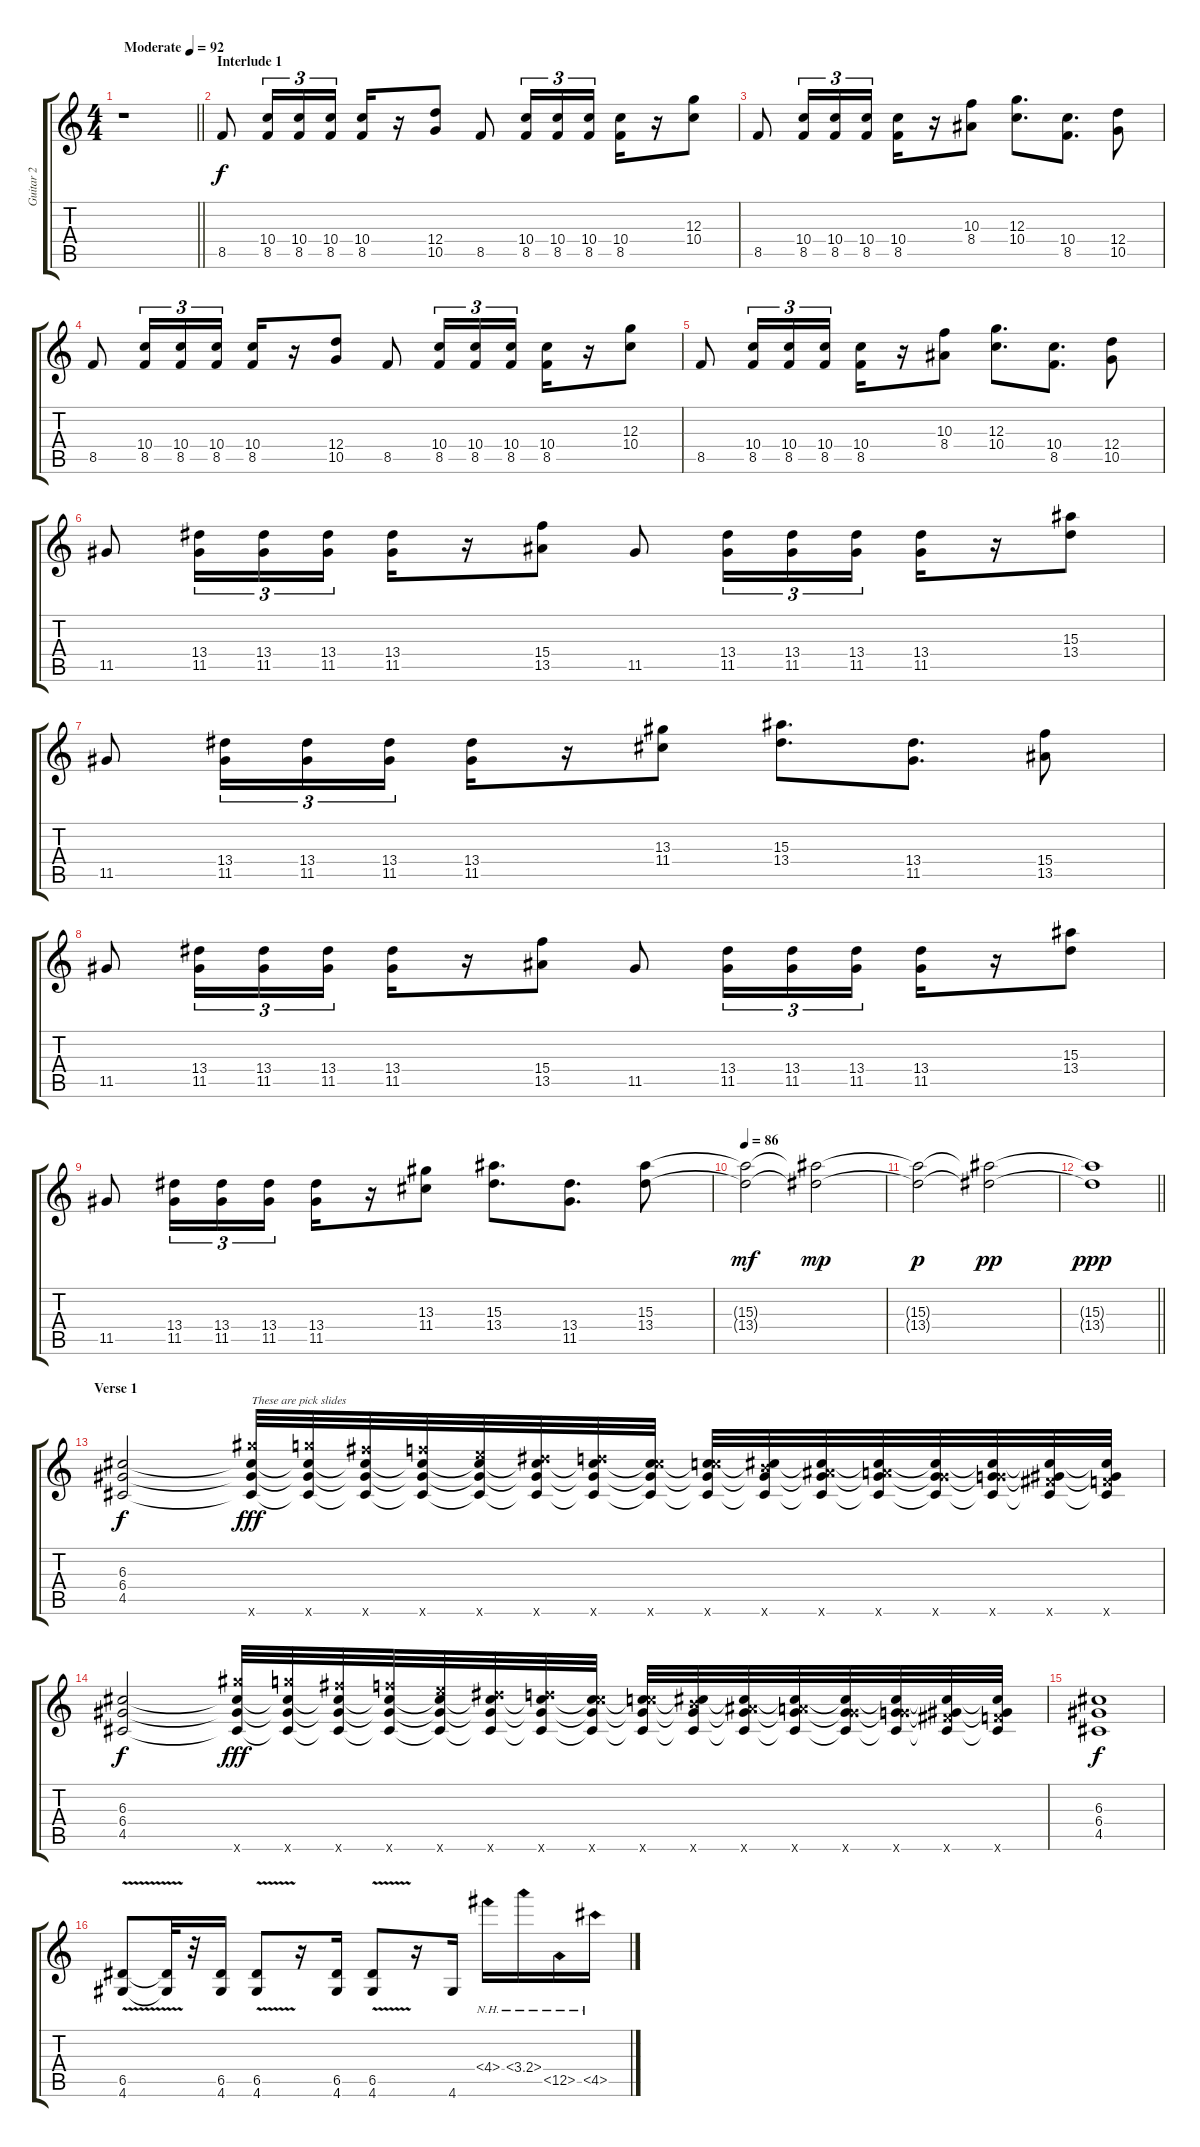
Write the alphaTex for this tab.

\track ("Guitar 2" "Guitar 2") {instrument overdrivenguitar}
\staff {score tabs}
\tuning (E4 B3 G3 D3 A2 E2) {hide}
\ts (4 4)
\tempo (92 "Moderate")
\clef g2
\barLineRight lightlight
\ks c
r.1{dy f instrument overdrivenguitar} |
\section ("" "Interlude 1")
8.5.8 (10.4 8.5).16{tu (3 2)} (10.4 8.5).16{tu (3 2)} (10.4 8.5).16{tu (3 2)} (10.4 8.5).16 r.16 (12.4 10.5).8 8.5.8 (10.4 8.5).16{tu (3 2)} (10.4 8.5).16{tu (3 2)} (10.4 8.5).16{tu (3 2)} (10.4 8.5).16 r.16 (12.3 10.4).8 |
8.5.8 (10.4 8.5).16{tu (3 2)} (10.4 8.5).16{tu (3 2)} (10.4 8.5).16{tu (3 2)} (10.4 8.5).16 r.16 (10.3 8.4).8 (12.3 10.4).8{d} (10.4 8.5).8{d} (12.4 10.5).8 |
8.5.8 (10.4 8.5).16{tu (3 2)} (10.4 8.5).16{tu (3 2)} (10.4 8.5).16{tu (3 2)} (10.4 8.5).16 r.16 (12.4 10.5).8 8.5.8 (10.4 8.5).16{tu (3 2)} (10.4 8.5).16{tu (3 2)} (10.4 8.5).16{tu (3 2)} (10.4 8.5).16 r.16 (12.3 10.4).8 |
8.5.8 (10.4 8.5).16{tu (3 2)} (10.4 8.5).16{tu (3 2)} (10.4 8.5).16{tu (3 2)} (10.4 8.5).16 r.16 (10.3 8.4).8 (12.3 10.4).8{d} (10.4 8.5).8{d} (12.4 10.5).8 |
11.5.8 (13.4 11.5).16{tu (3 2)} (13.4 11.5).16{tu (3 2)} (13.4 11.5).16{tu (3 2)} (13.4 11.5).16 r.16 (15.4 13.5).8 11.5.8 (13.4 11.5).16{tu (3 2)} (13.4 11.5).16{tu (3 2)} (13.4 11.5).16{tu (3 2)} (13.4 11.5).16 r.16 (15.3 13.4).8 |
11.5.8 (13.4 11.5).16{tu (3 2)} (13.4 11.5).16{tu (3 2)} (13.4 11.5).16{tu (3 2)} (13.4 11.5).16 r.16 (13.3 11.4).8 (15.3 13.4).8{d} (13.4 11.5).8{d} (15.4 13.5).8 |
11.5.8 (13.4 11.5).16{tu (3 2)} (13.4 11.5).16{tu (3 2)} (13.4 11.5).16{tu (3 2)} (13.4 11.5).16 r.16 (15.4 13.5).8 11.5.8 (13.4 11.5).16{tu (3 2)} (13.4 11.5).16{tu (3 2)} (13.4 11.5).16{tu (3 2)} (13.4 11.5).16 r.16 (15.3 13.4).8 |
11.5.8 (13.4 11.5).16{tu (3 2)} (13.4 11.5).16{tu (3 2)} (13.4 11.5).16{tu (3 2)} (13.4 11.5).16 r.16 (13.3 11.4).8 (15.3 13.4).8{d} (13.4 11.5).8{d} (15.3 13.4).8 |
\tempo 86
(15.3{t} 13.4{t}).2{dy mf} (15.3{t} 13.4{t}).2{dy mp} |
(15.3{t} 13.4{t}).2{dy p} (15.3{t} 13.4{t}).2{dy pp} |
\barLineRight lightlight
(15.3{t} 13.4{t}).1{dy ppp} |
\section ("" "Verse 1")
(6.3 6.4 4.5).2{dy f} (6.3{t} 6.4{t} 4.5{t} 28.6{x}).32{txt "These are pick slides" dy fff} (6.3{t} 6.4{t} 4.5{t} 27.6{x}).32 (6.3{t} 6.4{t} 4.5{t} 26.6{x}).32 (6.3{t} 6.4{t} 4.5{t} 25.6{x}).32 (6.3{t} 6.4{t} 4.5{t} 24.6{x}).32 (6.3{t} 6.4{t} 4.5{t} 23.6{x}).32 (6.3{t} 6.4{t} 4.5{t} 22.6{x}).32 (6.3{t} 6.4{t} 4.5{t} 21.6{x}).32 (6.3{t} 6.4{t} 4.5{t} 20.6{x}).32 (6.3{t} 6.4{t} 4.5{t} 19.6{x}).32 (6.3{t} 6.4{t} 4.5{t} 18.6{x}).32 (6.3{t} 6.4{t} 4.5{t} 17.6{x}).32 (6.3{t} 6.4{t} 4.5{t} 16.6{x}).32 (6.3{t} 6.4{t} 4.5{t} 15.6{x}).32 (6.3{t} 6.4{t} 4.5{t} 14.6{x}).32 (6.3{t} 6.4{t} 4.5{t} 13.6{x}).32 |
(6.3 6.4 4.5).2{dy f} (6.3{t} 6.4{t} 4.5{t} 28.6{x}).32{dy fff} (6.3{t} 6.4{t} 4.5{t} 27.6{x}).32 (6.3{t} 6.4{t} 4.5{t} 26.6{x}).32 (6.3{t} 6.4{t} 4.5{t} 25.6{x}).32 (6.3{t} 6.4{t} 4.5{t} 24.6{x}).32 (6.3{t} 6.4{t} 4.5{t} 23.6{x}).32 (6.3{t} 6.4{t} 4.5{t} 22.6{x}).32 (6.3{t} 6.4{t} 4.5{t} 21.6{x}).32 (6.3{t} 6.4{t} 4.5{t} 20.6{x}).32 (6.3{t} 6.4{t} 4.5{t} 19.6{x}).32 (6.3{t} 6.4{t} 4.5{t} 18.6{x}).32 (6.3{t} 6.4{t} 4.5{t} 17.6{x}).32 (6.3{t} 6.4{t} 4.5{t} 16.6{x}).32 (6.3{t} 6.4{t} 4.5{t} 15.6{x}).32 (6.3{t} 6.4{t} 4.5{t} 14.6{x}).32 (6.3{t} 6.4{t} 4.5{t} 13.6{x}).32 |
(6.3 6.4 4.5).1{dy f} |
(6.5 4.6{v}).8 (6.5{t} 4.6{t}).32 r.32 (6.5 4.6).16 (6.5 4.6{v}).8 r.16 (6.5 4.6).16 (6.5 4.6{v}).8 r.16 4.6.16 4.4{nh}.16 3.4{nh}.16 6.5{nh}.16 4.5{nh}.16
